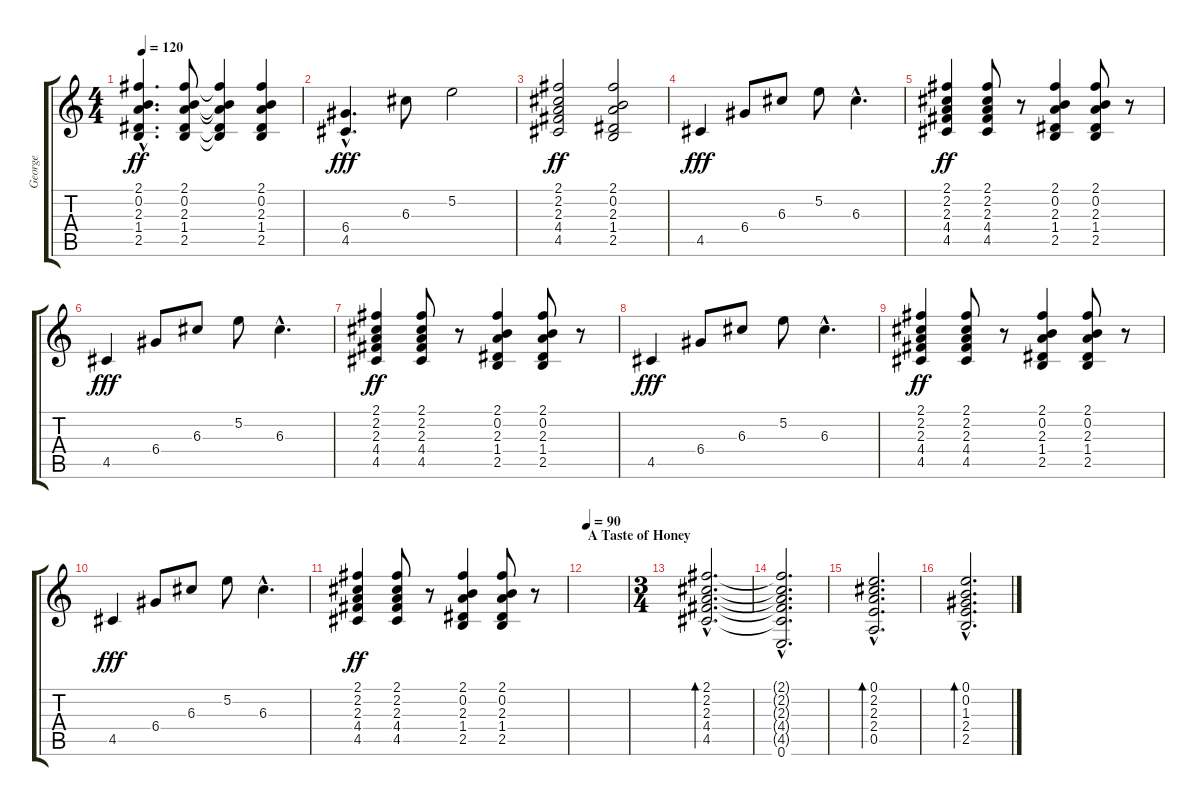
\track ("George" "George") {instrument acousticguitarnylon}
\staff {score tabs}
\tuning (E4 B3 G3 D3 A2 E2) {hide}
\ts (4 4)
\tempo 120
\clef g2
\ks c
(2.1{hac} 0.2{hac} 2.3{hac} 1.4{hac} 2.5{hac}).4{d dy ff} (2.1 0.2 2.3 1.4 2.5).8 (2.1{t} 0.2{t} 2.3{t} 1.4{t} 2.5{t}).4 (2.1 0.2 2.3 1.4 2.5).4 |
(6.4{hac} 4.5{hac}).4{d dy fff volume 16} 6.3.8 5.2.2 |
(2.1 2.2 2.3 4.4 4.5).2{dy ff volume 12} (2.1 0.2 2.3 1.4 2.5).2 |
4.5.4{dy fff volume 16} 6.4.8 6.3.8 5.2.8 6.3{hac}.4{d} |
(2.1 2.2 2.3 4.4 4.5).4{dy ff volume 11} (2.1 2.2 2.3 4.4 4.5).8 r.8 (2.1 0.2 2.3 1.4 2.5).4 (2.1 0.2 2.3 1.4 2.5).8 r.8 |
4.5.4{dy fff volume 16} 6.4.8 6.3.8 5.2.8 6.3{hac}.4{d} |
(2.1 2.2 2.3 4.4 4.5).4{dy ff volume 11} (2.1 2.2 2.3 4.4 4.5).8 r.8 (2.1 0.2 2.3 1.4 2.5).4 (2.1 0.2 2.3 1.4 2.5).8 r.8 |
4.5.4{dy fff} 6.4.8 6.3.8 5.2.8 6.3{hac}.4{d} |
(2.1 2.2 2.3 4.4 4.5).4{dy ff} (2.1 2.2 2.3 4.4 4.5).8 r.8 (2.1 0.2 2.3 1.4 2.5).4 (2.1 0.2 2.3 1.4 2.5).8 r.8 |
4.5.4{dy fff} 6.4.8 6.3.8 5.2.8 6.3{hac}.4{d} |
(2.1 2.2 2.3 4.4 4.5).4{dy ff} (2.1 2.2 2.3 4.4 4.5).8 r.8 (2.1 0.2 2.3 1.4 2.5).4 (2.1 0.2 2.3 1.4 2.5).8 r.8 |
\section ("" "A Taste of Honey")
\tempo 90
|
\ts (3 4)
(2.1{hac} 2.2{hac} 2.3{hac} 4.4{hac} 4.5{hac}).2{d bd 480} |
(2.1{hac t} 2.2{hac t} 2.3{hac t} 4.4{hac t} 4.5{hac t} 0.6{hac}).2{d} |
(0.1{hac} 2.2{hac} 2.3{hac} 2.4{hac} 0.5{hac}).2{d bd 480} |
(0.1{hac} 0.2{hac} 1.3{hac} 2.4{hac} 2.5{hac}).2{d bd 480}
